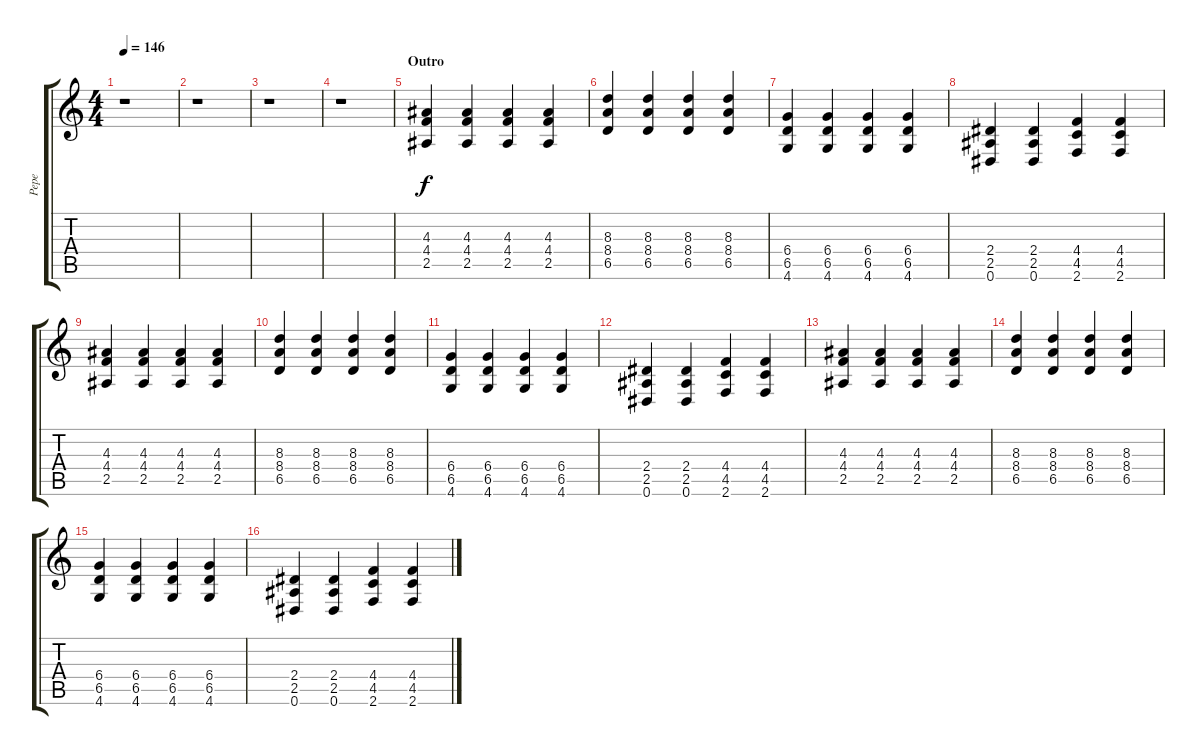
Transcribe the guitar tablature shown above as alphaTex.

\track ("Pepe" "Pepe") {instrument distortionguitar}
\staff {score tabs}
\tuning (Eb4 Bb3 Gb3 Db3 Ab2 Eb2) {hide}
\ts (4 4)
\tempo 146
\clef g2
\ks c
r.1{dy f} |
r.1 |
r.1 |
r.1 |
\section ("" "Outro")
(4.3 4.4 2.5).4 (4.3 4.4 2.5).4 (4.3 4.4 2.5).4 (4.3 4.4 2.5).4 |
(8.3 8.4 6.5).4 (8.3 8.4 6.5).4 (8.3 8.4 6.5).4 (8.3 8.4 6.5).4 |
(6.4 6.5 4.6).4 (6.4 6.5 4.6).4 (6.4 6.5 4.6).4 (6.4 6.5 4.6).4 |
(2.4 2.5 0.6).4 (2.4 2.5 0.6).4 (4.4 4.5 2.6).4 (4.4 4.5 2.6).4 |
(4.3 4.4 2.5).4{volume 10} (4.3 4.4 2.5).4 (4.3 4.4 2.5).4 (4.3 4.4 2.5).4 |
(8.3 8.4 6.5).4 (8.3 8.4 6.5).4 (8.3 8.4 6.5).4 (8.3 8.4 6.5).4 |
(6.4 6.5 4.6).4 (6.4 6.5 4.6).4 (6.4 6.5 4.6).4 (6.4 6.5 4.6).4 |
(2.4 2.5 0.6).4 (2.4 2.5 0.6).4 (4.4 4.5 2.6).4 (4.4 4.5 2.6).4 |
(4.3 4.4 2.5).4 (4.3 4.4 2.5).4 (4.3 4.4 2.5).4 (4.3 4.4 2.5).4 |
(8.3 8.4 6.5).4 (8.3 8.4 6.5).4 (8.3 8.4 6.5).4 (8.3 8.4 6.5).4 |
(6.4 6.5 4.6).4{volume 9} (6.4 6.5 4.6).4 (6.4 6.5 4.6).4 (6.4 6.5 4.6).4 |
(2.4 2.5 0.6).4 (2.4 2.5 0.6).4 (4.4 4.5 2.6).4 (4.4 4.5 2.6).4
